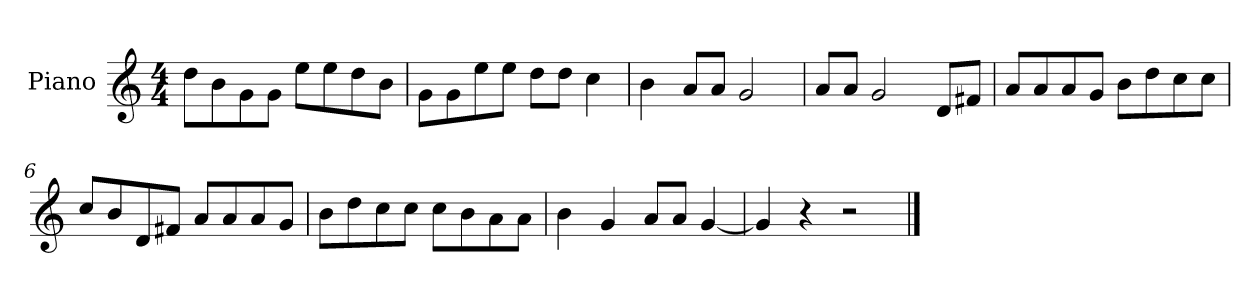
**kern
*part1
*staff1
*I"Piano
*I'P-no
*clefG2
*k[]
*M4/4
*MM90
=1
8dd\L
8b\
8g\
8g\J
8ee\L
8ee\
8dd\
8b\J
=2
8g\L
8g\
8ee\
8ee\J
8dd\L
8dd\J
4cc\
=3
4b\
8a/L
8a/J
2g/
=4
8a/L
8a/J
2g/
8d/L
8f#X/J
=5
8a/L
8a/
8a/
8g/J
8b\L
8dd\
8cc\
8cc\J
!!LO:LB:g=z
=6
8cc/L
8b/
8d/
8f#X/J
8a/L
8a/
8a/
8g/J
=7
8b\L
8dd\
8cc\
8cc\J
8cc\L
8b\
8a\
8a\J
=8
4b\
4g/
8a/L
8a/J
[4g/
=9
4g/]
4r
2r
==
*-
